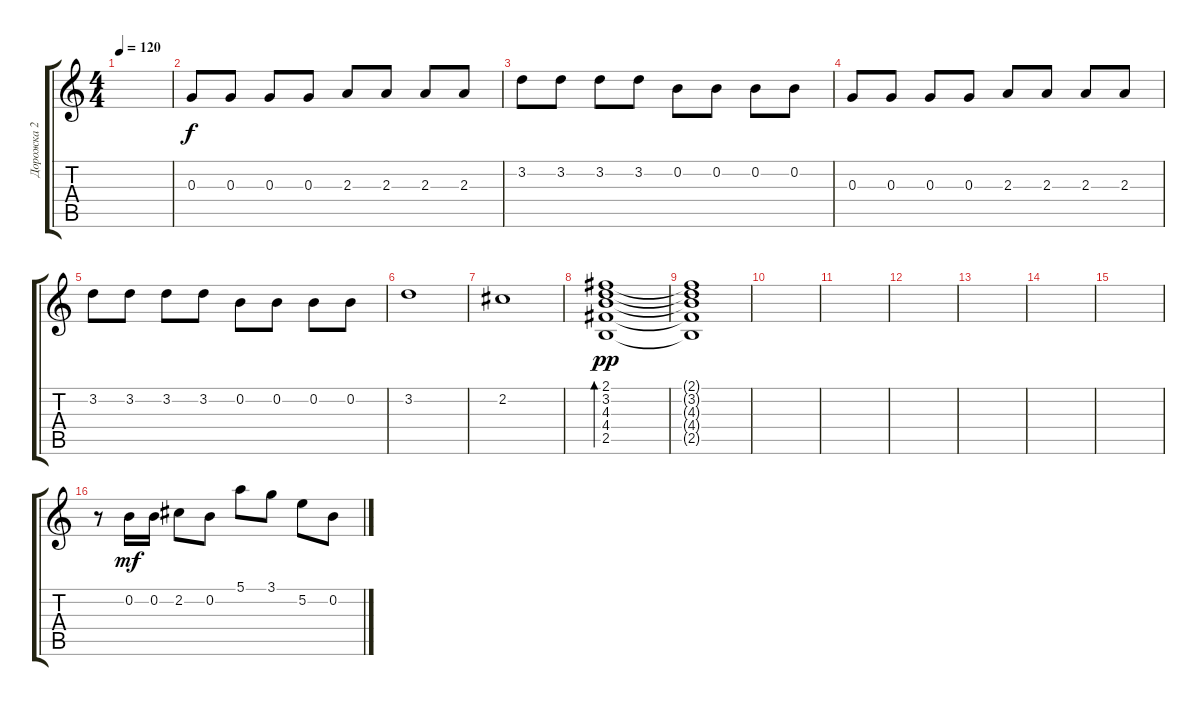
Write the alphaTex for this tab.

\track ("Дорожка 2" "Дорожка 2") {instrument distortionguitar}
\staff {score tabs}
\tuning (E4 B3 G3 D3 A2 E2) {hide}
\ts (4 4)
\tempo 120
\clef g2
\ks c
|
0.3.8 0.3.8 0.3.8 0.3.8 2.3.8 2.3.8 2.3.8 2.3.8 |
3.2.8 3.2.8 3.2.8 3.2.8 0.2.8 0.2.8 0.2.8 0.2.8 |
0.3.8 0.3.8 0.3.8 0.3.8 2.3.8 2.3.8 2.3.8 2.3.8 |
3.2.8 3.2.8 3.2.8 3.2.8 0.2.8 0.2.8 0.2.8 0.2.8 |
3.2.1 |
2.2.1 |
(2.1 3.2 4.3 4.4 2.5).1{bd 480 dy pp} |
(2.1{t} 3.2{t} 4.3{t} 4.4{t} 2.5{t}).1 |
|
|
|
|
|
|
r.8 0.2.16{dy mf} 0.2.16 2.2.8 0.2.8 5.1.8 3.1.8 5.2.8 0.2.8
